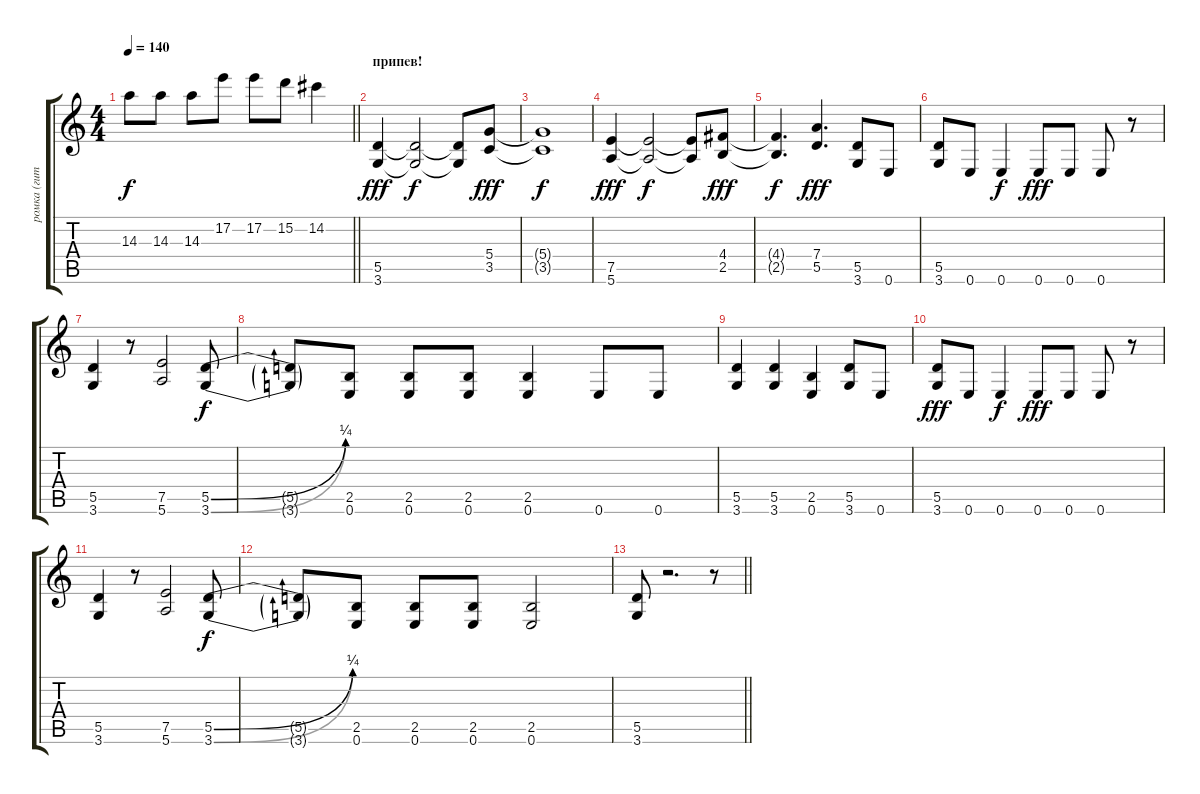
\track ("ромка (гитара)" "ромка (гит") {instrument distortionguitar}
\staff {score tabs}
\tuning (E4 B3 G3 D3 A2 E2) {hide}
\ts (4 4)
\tempo 140
\clef g2
\barLineRight lightlight
\ks c
14.3.8{dy f} 14.3.8 14.3.8 17.2.8 17.2.8 15.2.8 14.2.4 |
\section ("" "припев!")
(5.5 3.6).4{dy fff} (5.5{t} 3.6{t}).2{dy f} (5.5{t} 3.6{t}).8 (5.4 3.5).8{dy fff} |
(5.4{t} 3.5{t}).1{dy f} |
(7.5 5.6).4{dy fff} (7.5{t} 5.6{t}).2{dy f} (7.5{t} 5.6{t}).8 (4.4 2.5).8{dy fff} |
(4.4{t} 2.5{t}).4{d dy f} (7.4 5.5).4{d dy fff} (5.5 3.6).8 0.6.8 |
(5.5 3.6).8 0.6.8 0.6.4{dy f} 0.6.8{dy fff} 0.6.8 0.6.8 r.8 |
(5.5 3.6).4 r.8 (7.5 5.6).2 (5.5{be (bend 0 0 60 1)} 3.6{be (bend 0 0 60 1)}).8{dy f} |
(5.5{t} 3.6{t}).8 (2.5 0.6).8 (2.5 0.6).8 (2.5 0.6).8 (2.5 0.6).4 0.6.8 0.6.8 |
(5.5 3.6).4 (5.5 3.6).4 (2.5 0.6).4 (5.5 3.6).8 0.6.8 |
(5.5 3.6).8{dy fff} 0.6.8 0.6.4{dy f} 0.6.8{dy fff} 0.6.8 0.6.8 r.8 |
(5.5 3.6).4 r.8 (7.5 5.6).2 (5.5{be (bend 0 0 60 1)} 3.6{be (bend 0 0 60 1)}).8{dy f} |
(5.5{t} 3.6{t}).8 (2.5 0.6).8 (2.5 0.6).8 (2.5 0.6).8 (2.5 0.6).2 |
\barLineRight lightlight
(5.5 3.6).8 r.2{d} r.8
